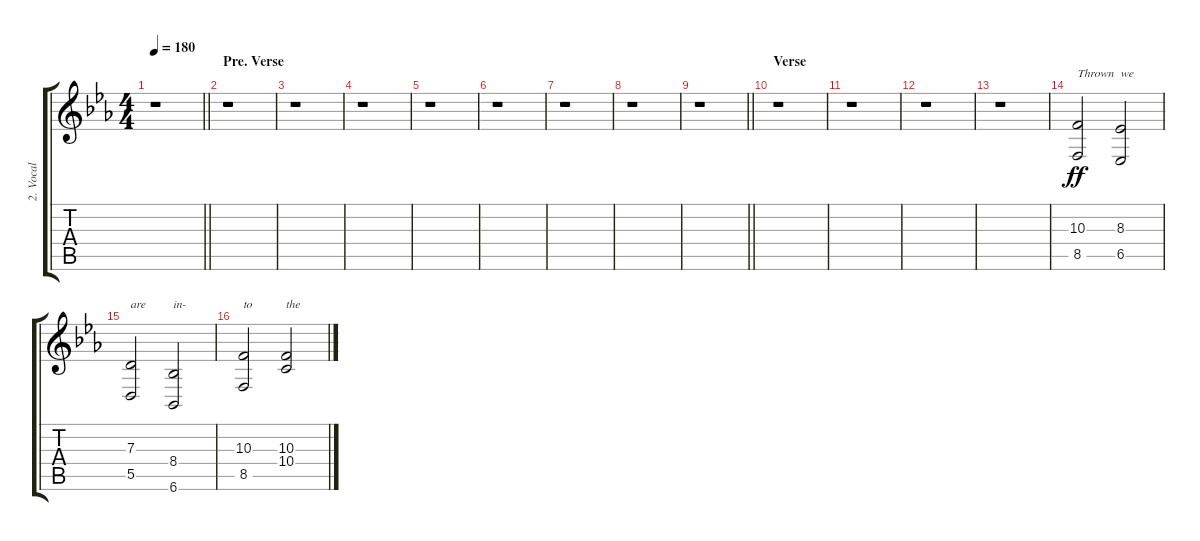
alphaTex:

\track ("2. Vocal" "2. Vocal") {instrument lead2sawtooth}
\staff {score tabs}
\tuning (E4 B3 G3 D3 A2 E2) {hide}
\ts (4 4)
\tempo 180
\clef g2
\barLineRight lightlight
\ks eb
r.1{dy ff} |
\section ("" "Pre. Verse")
r.1 |
r.1 |
r.1 |
r.1 |
r.1 |
r.1 |
r.1 |
\barLineRight lightlight
r.1 |
\section ("" "Verse")
r.1 |
r.1 |
r.1 |
r.1 |
(10.3 8.5).2{txt "Thrown"} (8.3 6.5).2{txt "we"} |
(7.3 5.5).2{txt "are"} (8.4 6.6).2{txt "in-"} |
(10.3 8.5).2{txt "to"} (10.3 10.4).2{txt "the"}
